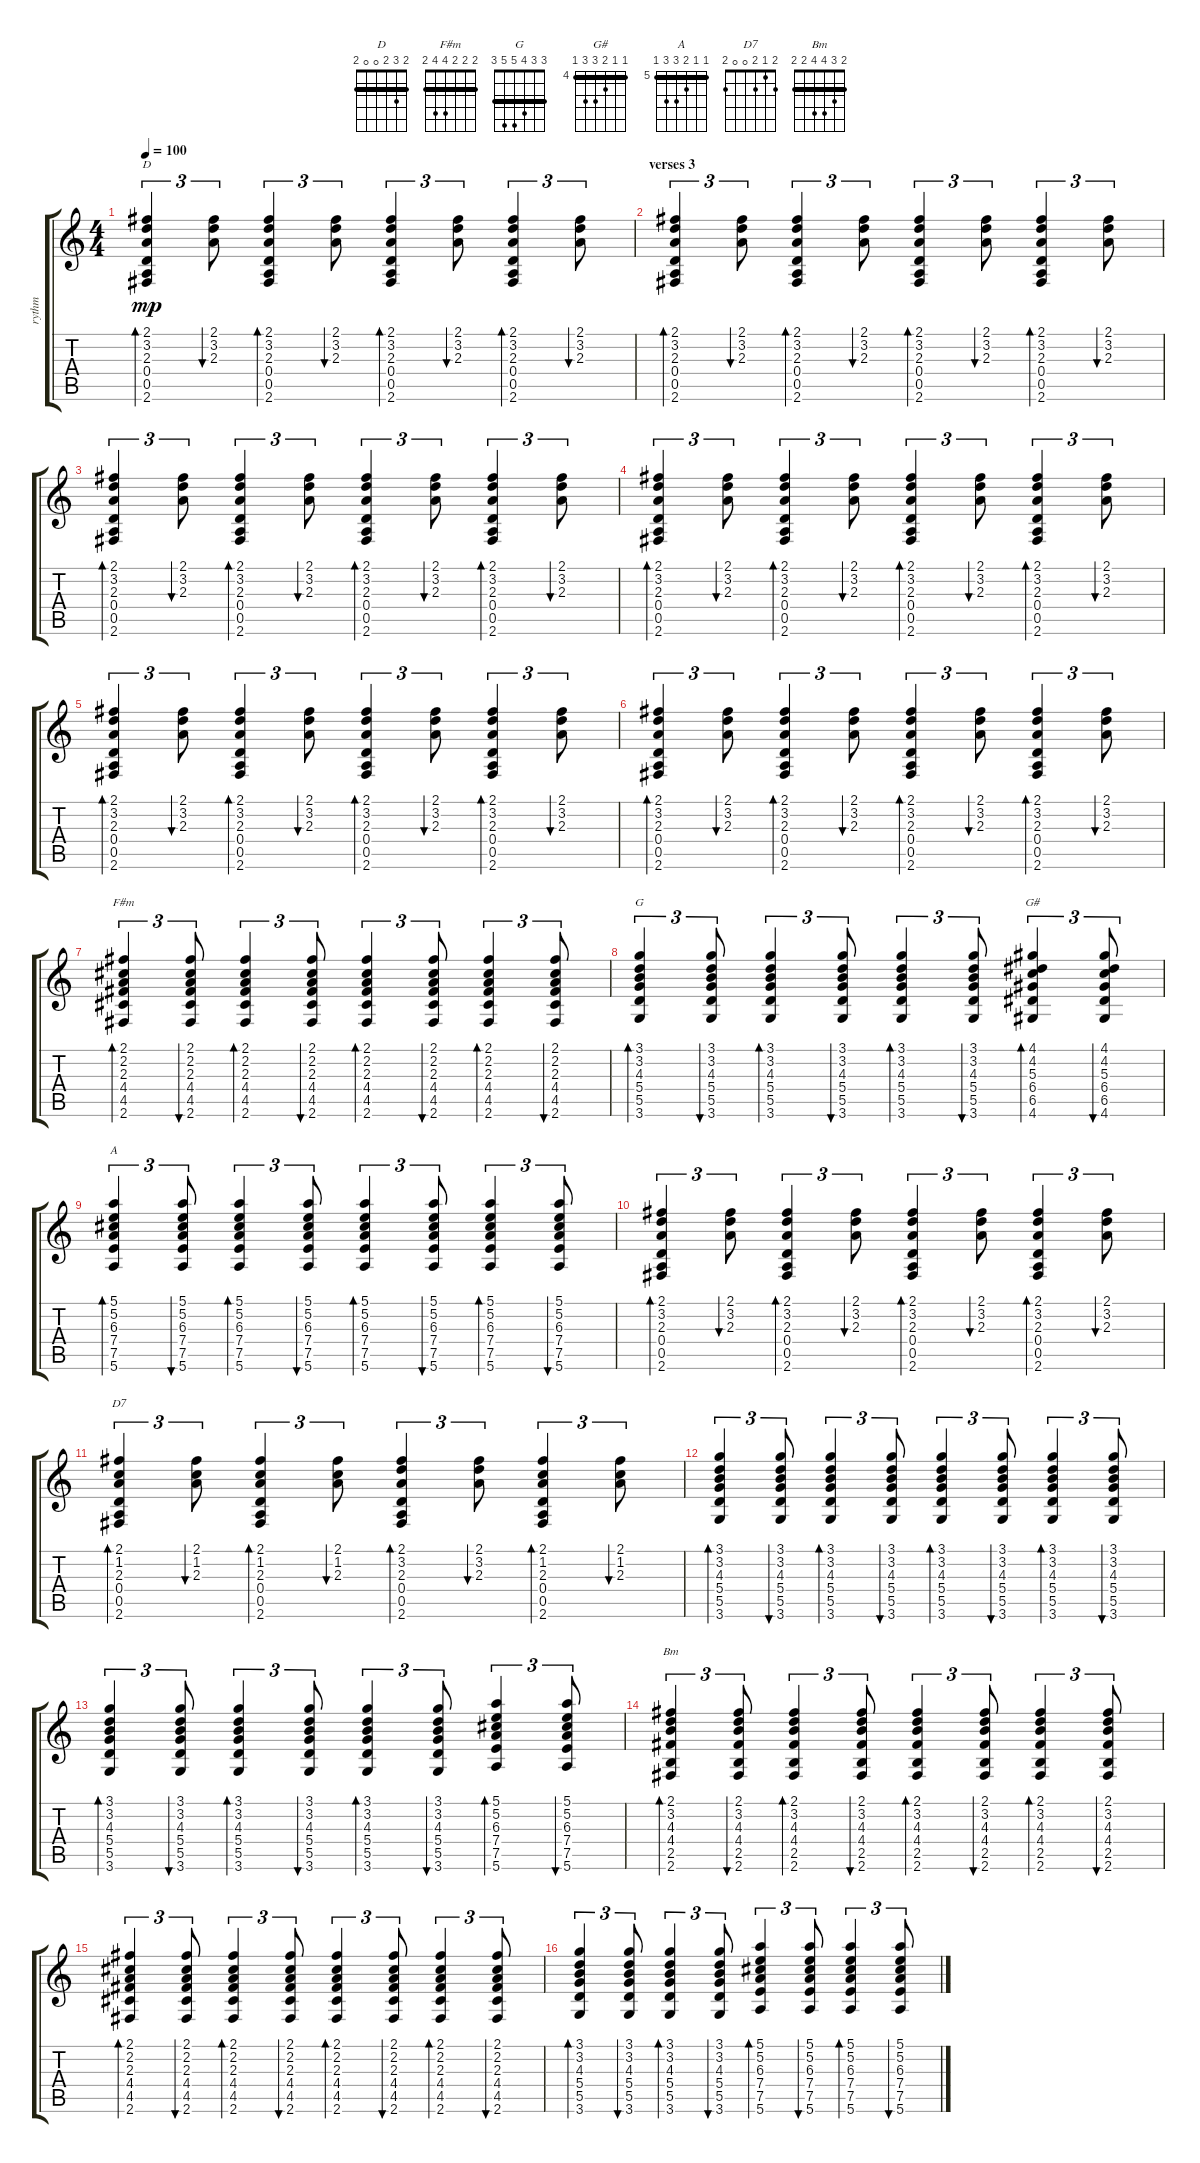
\track ("rythm" "rythm") {instrument acousticguitarsteel}
\staff {score tabs}
\tuning (E4 B3 G3 D3 A2 E2) {hide}
\chord ("D" 2 3 2 0 0 2) {barre 2}
\chord ("F#m" 2 2 2 4 4 2) {barre 2}
\chord ("G" 3 3 4 5 5 3) {barre 3}
\chord ("G#" 4 4 5 6 6 4) {firstfret 4 barre 4}
\chord ("A" 5 5 6 7 7 5) {firstfret 5 barre 5}
\chord ("D7" 2 1 2 0 0 2)
\chord ("Bm" 2 3 4 4 2 2) {barre 2}
\ts (4 4)
\tempo 100
\clef g2
\ks c
(2.1 3.2 2.3 0.4 0.5 2.6).4{tu (3 2) bd 60 ch "D" dy mp} (2.1 3.2 2.3).8{tu (3 2) bu 60} (2.1 3.2 2.3 0.4 0.5 2.6).4{tu (3 2) bd 60} (2.1 3.2 2.3).8{tu (3 2) bu 60} (2.1 3.2 2.3 0.4 0.5 2.6).4{tu (3 2) bd 60} (2.1 3.2 2.3).8{tu (3 2) bu 60} (2.1 3.2 2.3 0.4 0.5 2.6).4{tu (3 2) bd 60} (2.1 3.2 2.3).8{tu (3 2) bu 60} |
\section ("" "verses 3")
(2.1 3.2 2.3 0.4 0.5 2.6).4{tu (3 2) bd 60} (2.1 3.2 2.3).8{tu (3 2) bu 60} (2.1 3.2 2.3 0.4 0.5 2.6).4{tu (3 2) bd 60} (2.1 3.2 2.3).8{tu (3 2) bu 60} (2.1 3.2 2.3 0.4 0.5 2.6).4{tu (3 2) bd 60} (2.1 3.2 2.3).8{tu (3 2) bu 60} (2.1 3.2 2.3 0.4 0.5 2.6).4{tu (3 2) bd 60} (2.1 3.2 2.3).8{tu (3 2) bu 60} |
(2.1 3.2 2.3 0.4 0.5 2.6).4{tu (3 2) bd 60} (2.1 3.2 2.3).8{tu (3 2) bu 60} (2.1 3.2 2.3 0.4 0.5 2.6).4{tu (3 2) bd 60} (2.1 3.2 2.3).8{tu (3 2) bu 60} (2.1 3.2 2.3 0.4 0.5 2.6).4{tu (3 2) bd 60} (2.1 3.2 2.3).8{tu (3 2) bu 60} (2.1 3.2 2.3 0.4 0.5 2.6).4{tu (3 2) bd 60} (2.1 3.2 2.3).8{tu (3 2) bu 60} |
(2.1 3.2 2.3 0.4 0.5 2.6).4{tu (3 2) bd 60} (2.1 3.2 2.3).8{tu (3 2) bu 60} (2.1 3.2 2.3 0.4 0.5 2.6).4{tu (3 2) bd 60} (2.1 3.2 2.3).8{tu (3 2) bu 60} (2.1 3.2 2.3 0.4 0.5 2.6).4{tu (3 2) bd 60} (2.1 3.2 2.3).8{tu (3 2) bu 60} (2.1 3.2 2.3 0.4 0.5 2.6).4{tu (3 2) bd 60} (2.1 3.2 2.3).8{tu (3 2) bu 60} |
(2.1 3.2 2.3 0.4 0.5 2.6).4{tu (3 2) bd 60} (2.1 3.2 2.3).8{tu (3 2) bu 60} (2.1 3.2 2.3 0.4 0.5 2.6).4{tu (3 2) bd 60} (2.1 3.2 2.3).8{tu (3 2) bu 60} (2.1 3.2 2.3 0.4 0.5 2.6).4{tu (3 2) bd 60} (2.1 3.2 2.3).8{tu (3 2) bu 60} (2.1 3.2 2.3 0.4 0.5 2.6).4{tu (3 2) bd 60} (2.1 3.2 2.3).8{tu (3 2) bu 60} |
(2.1 3.2 2.3 0.4 0.5 2.6).4{tu (3 2) bd 60} (2.1 3.2 2.3).8{tu (3 2) bu 60} (2.1 3.2 2.3 0.4 0.5 2.6).4{tu (3 2) bd 60} (2.1 3.2 2.3).8{tu (3 2) bu 60} (2.1 3.2 2.3 0.4 0.5 2.6).4{tu (3 2) bd 60} (2.1 3.2 2.3).8{tu (3 2) bu 60} (2.1 3.2 2.3 0.4 0.5 2.6).4{tu (3 2) bd 60} (2.1 3.2 2.3).8{tu (3 2) bu 60} |
(2.1 2.2 2.3 4.4 4.5 2.6).4{tu (3 2) bd 60 ch "F#m"} (2.1 2.2 2.3 4.4 4.5 2.6).8{tu (3 2) bu 60} (2.1 2.2 2.3 4.4 4.5 2.6).4{tu (3 2) bd 60} (2.1 2.2 2.3 4.4 4.5 2.6).8{tu (3 2) bu 60} (2.1 2.2 2.3 4.4 4.5 2.6).4{tu (3 2) bd 60} (2.1 2.2 2.3 4.4 4.5 2.6).8{tu (3 2) bu 60} (2.1 2.2 2.3 4.4 4.5 2.6).4{tu (3 2) bd 60} (2.1 2.2 2.3 4.4 4.5 2.6).8{tu (3 2) bu 60} |
(3.1 3.2 4.3 5.4 5.5 3.6).4{tu (3 2) bd 60 ch "G"} (3.1 3.2 4.3 5.4 5.5 3.6).8{tu (3 2) bu 60} (3.1 3.2 4.3 5.4 5.5 3.6).4{tu (3 2) bd 60} (3.1 3.2 4.3 5.4 5.5 3.6).8{tu (3 2) bu 60} (3.1 3.2 4.3 5.4 5.5 3.6).4{tu (3 2) bd 60} (3.1 3.2 4.3 5.4 5.5 3.6).8{tu (3 2) bu 60} (4.1 4.2 5.3 6.4 6.5 4.6).4{tu (3 2) bd 60 ch "G#"} (4.1 4.2 5.3 6.4 6.5 4.6).8{tu (3 2) bu 60} |
(5.1 5.2 6.3 7.4 7.5 5.6).4{tu (3 2) bd 60 ch "A"} (5.1 5.2 6.3 7.4 7.5 5.6).8{tu (3 2) bu 60} (5.1 5.2 6.3 7.4 7.5 5.6).4{tu (3 2) bd 60} (5.1 5.2 6.3 7.4 7.5 5.6).8{tu (3 2) bu 60} (5.1 5.2 6.3 7.4 7.5 5.6).4{tu (3 2) bd 60} (5.1 5.2 6.3 7.4 7.5 5.6).8{tu (3 2) bu 60} (5.1 5.2 6.3 7.4 7.5 5.6).4{tu (3 2) bd 60} (5.1 5.2 6.3 7.4 7.5 5.6).8{tu (3 2) bu 60} |
(2.1 3.2 2.3 0.4 0.5 2.6).4{tu (3 2) bd 60} (2.1 3.2 2.3).8{tu (3 2) bu 60} (2.1 3.2 2.3 0.4 0.5 2.6).4{tu (3 2) bd 60} (2.1 3.2 2.3).8{tu (3 2) bu 60} (2.1 3.2 2.3 0.4 0.5 2.6).4{tu (3 2) bd 60} (2.1 3.2 2.3).8{tu (3 2) bu 60} (2.1 3.2 2.3 0.4 0.5 2.6).4{tu (3 2) bd 60} (2.1 3.2 2.3).8{tu (3 2) bu 60} |
(2.1 1.2 2.3 0.4 0.5 2.6).4{tu (3 2) bd 60 ch "D7"} (2.1 1.2 2.3).8{tu (3 2) bu 60} (2.1 1.2 2.3 0.4 0.5 2.6).4{tu (3 2) bd 60} (2.1 1.2 2.3).8{tu (3 2) bu 60} (2.1 3.2 2.3 0.4 0.5 2.6).4{tu (3 2) bd 60} (2.1 3.2 2.3).8{tu (3 2) bu 60} (2.1 1.2 2.3 0.4 0.5 2.6).4{tu (3 2) bd 60} (2.1 1.2 2.3).8{tu (3 2) bu 60} |
(3.1 3.2 4.3 5.4 5.5 3.6).4{tu (3 2) bd 60} (3.1 3.2 4.3 5.4 5.5 3.6).8{tu (3 2) bu 60} (3.1 3.2 4.3 5.4 5.5 3.6).4{tu (3 2) bd 60} (3.1 3.2 4.3 5.4 5.5 3.6).8{tu (3 2) bu 60} (3.1 3.2 4.3 5.4 5.5 3.6).4{tu (3 2) bd 60} (3.1 3.2 4.3 5.4 5.5 3.6).8{tu (3 2) bu 60} (3.1 3.2 4.3 5.4 5.5 3.6).4{tu (3 2) bd 60} (3.1 3.2 4.3 5.4 5.5 3.6).8{tu (3 2) bu 60} |
(3.1 3.2 4.3 5.4 5.5 3.6).4{tu (3 2) bd 60} (3.1 3.2 4.3 5.4 5.5 3.6).8{tu (3 2) bu 60} (3.1 3.2 4.3 5.4 5.5 3.6).4{tu (3 2) bd 60} (3.1 3.2 4.3 5.4 5.5 3.6).8{tu (3 2) bu 60} (3.1 3.2 4.3 5.4 5.5 3.6).4{tu (3 2) bd 60} (3.1 3.2 4.3 5.4 5.5 3.6).8{tu (3 2) bu 60} (5.1 5.2 6.3 7.4 7.5 5.6).4{tu (3 2) bd 60} (5.1 5.2 6.3 7.4 7.5 5.6).8{tu (3 2) bu 60} |
(2.1 3.2 4.3 4.4 2.5 2.6).4{tu (3 2) bd 60 ch "Bm"} (2.1 3.2 4.3 4.4 2.5 2.6).8{tu (3 2) bu 60} (2.1 3.2 4.3 4.4 2.5 2.6).4{tu (3 2) bd 60} (2.1 3.2 4.3 4.4 2.5 2.6).8{tu (3 2) bu 60} (2.1 3.2 4.3 4.4 2.5 2.6).4{tu (3 2) bd 60} (2.1 3.2 4.3 4.4 2.5 2.6).8{tu (3 2) bu 60} (2.1 3.2 4.3 4.4 2.5 2.6).4{tu (3 2) bd 60} (2.1 3.2 4.3 4.4 2.5 2.6).8{tu (3 2) bu 60} |
(2.1 2.2 2.3 4.4 4.5 2.6).4{tu (3 2) bd 60} (2.1 2.2 2.3 4.4 4.5 2.6).8{tu (3 2) bu 60} (2.1 2.2 2.3 4.4 4.5 2.6).4{tu (3 2) bd 60} (2.1 2.2 2.3 4.4 4.5 2.6).8{tu (3 2) bu 60} (2.1 2.2 2.3 4.4 4.5 2.6).4{tu (3 2) bd 60} (2.1 2.2 2.3 4.4 4.5 2.6).8{tu (3 2) bu 60} (2.1 2.2 2.3 4.4 4.5 2.6).4{tu (3 2) bd 60} (2.1 2.2 2.3 4.4 4.5 2.6).8{tu (3 2) bu 60} |
(3.1 3.2 4.3 5.4 5.5 3.6).4{tu (3 2) bd 60} (3.1 3.2 4.3 5.4 5.5 3.6).8{tu (3 2) bu 60} (3.1 3.2 4.3 5.4 5.5 3.6).4{tu (3 2) bd 60} (3.1 3.2 4.3 5.4 5.5 3.6).8{tu (3 2) bu 60} (5.1 5.2 6.3 7.4 7.5 5.6).4{tu (3 2) bd 60} (5.1 5.2 6.3 7.4 7.5 5.6).8{tu (3 2) bu 60} (5.1 5.2 6.3 7.4 7.5 5.6).4{tu (3 2) bd 60} (5.1 5.2 6.3 7.4 7.5 5.6).8{tu (3 2) bu 60}
